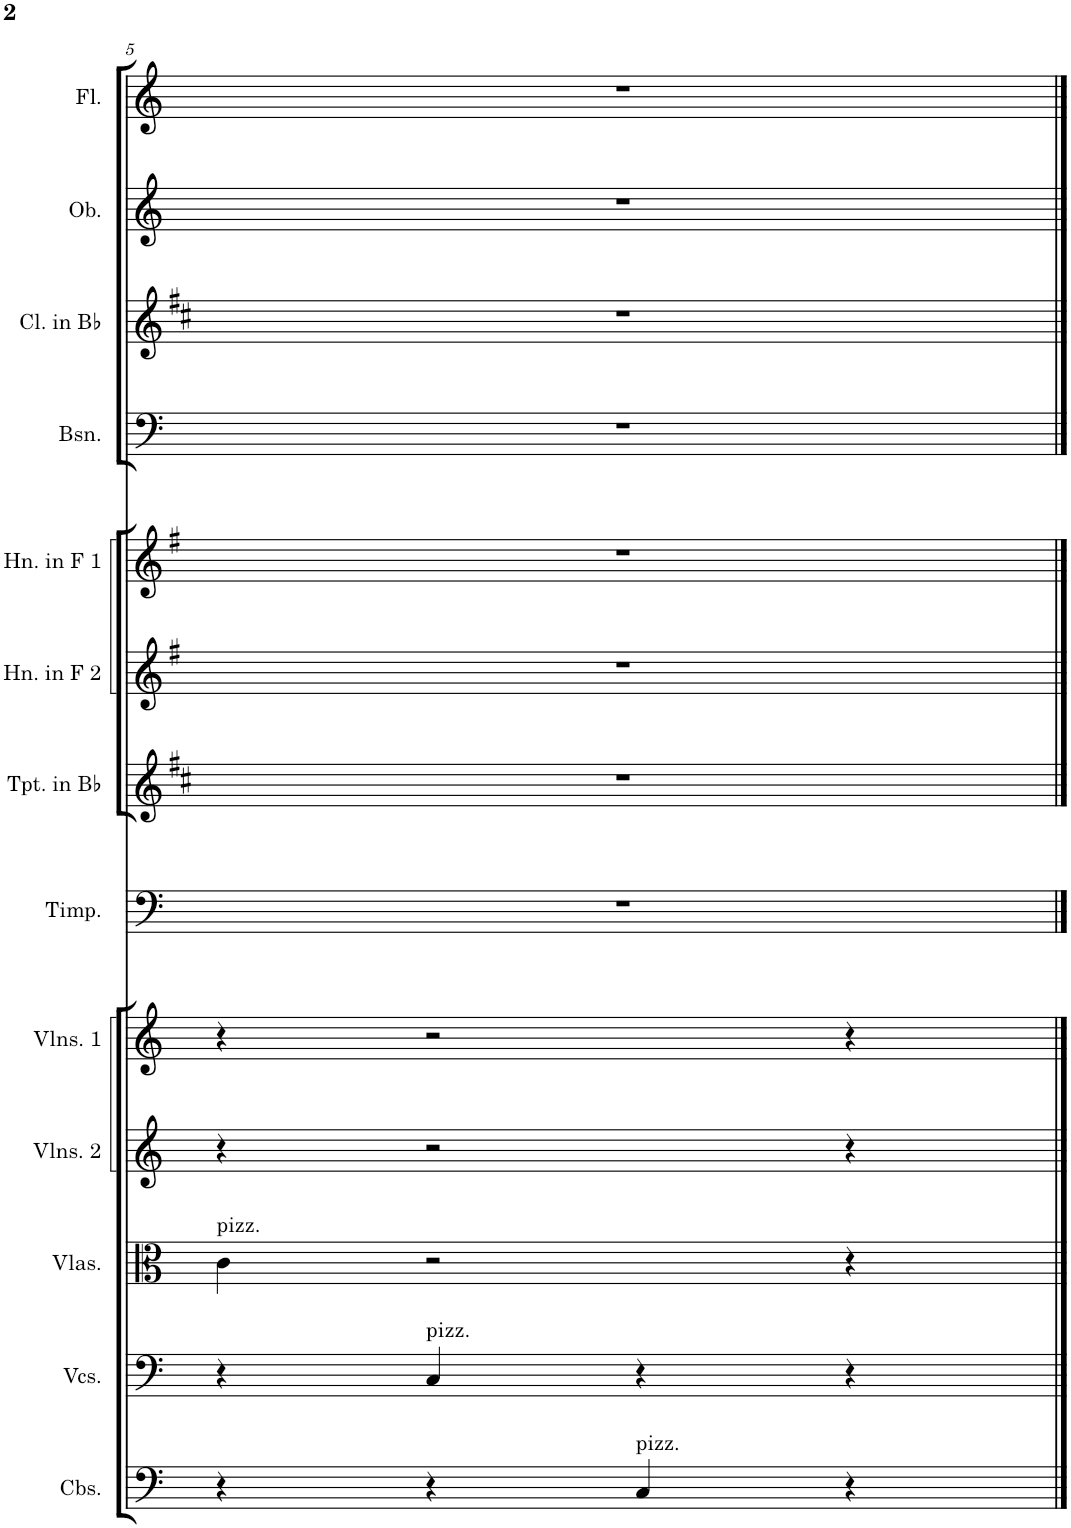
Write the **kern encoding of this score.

**kern	**kern	**kern	**kern	**kern	**kern	**kern	**kern	**kern	**kern	**kern	**kern	**kern
*part13	*part12	*part11	*part10	*part9	*part8	*part7	*part6	*part5	*part4	*part3	*part2	*part1
*staff13	*staff12	*staff11	*staff10	*staff9	*staff8	*staff7	*staff6	*staff5	*staff4	*staff3	*staff2	*staff1
*I"Contrabasses	*I"Violoncellos	*I"Violas	*I"Violins 2	*I"Violins 1	*I"Timpani	*I"Trumpet in Bb	*I"Horn in F 2	*I"Horn in F 1	*I"Bassoon	*I"Clarinet in Bb	*I"Oboe	*I"Flute
*I'Cbs.	*I'Vcs.	*I'Vlas.	*I'Vlns. 2	*I'Vlns. 1	*I'Timp.	*I'Tpt. in Bb	*I'Hn. in F 2	*I'Hn. in F 1	*I'Bsn.	*I'Cl. in Bb	*I'Ob.	*I'Fl.
!!LO:PB:g=z
*clefF4	*clefF4	*clefC3	*clefG2	*clefG2	*clefF4	*clefG2	*clefG2	*clefG2	*clefF4	*clefG2	*clefG2	*clefG2
*Trd7c12	*	*	*	*	*	*Trd1c2	*Trd4c7	*Trd4c7	*	*Trd1c2	*	*
*k[]	*k[]	*k[]	*k[]	*k[]	*k[]	*k[f#c#]	*k[f#]	*k[f#]	*k[]	*k[f#c#]	*k[]	*k[]
*M4/4	*M4/4	*M4/4	*M4/4	*M4/4	*M4/4	*M4/4	*M4/4	*M4/4	*M4/4	*M4/4	*M4/4	*M4/4
=5	=5	=5	=5	=5	=5	=5	=5	=5	=5	=5	=5	=5
!	!	!LO:TX:a:t=pizz.	!	!	!	!	!	!	!	!	!	!
4r	4r	4c\	4r	4r	1r	1r	1r	1r	1r	1r	1r	1r
!	!LO:TX:a:t=pizz.	!	!	!	!	!	!	!	!	!	!	!
4r	4C/	2r	2r	2r	.	.	.	.	.	.	.	.
!LO:TX:a:t=pizz.	!	!	!	!	!	!	!	!	!	!	!	!
4C/	4r	.	.	.	.	.	.	.	.	.	.	.
4r	4r	4r	4r	4r	.	.	.	.	.	.	.	.
==	==	==	==	==	==	==	==	==	==	==	==	==
*-	*-	*-	*-	*-	*-	*-	*-	*-	*-	*-	*-	*-
